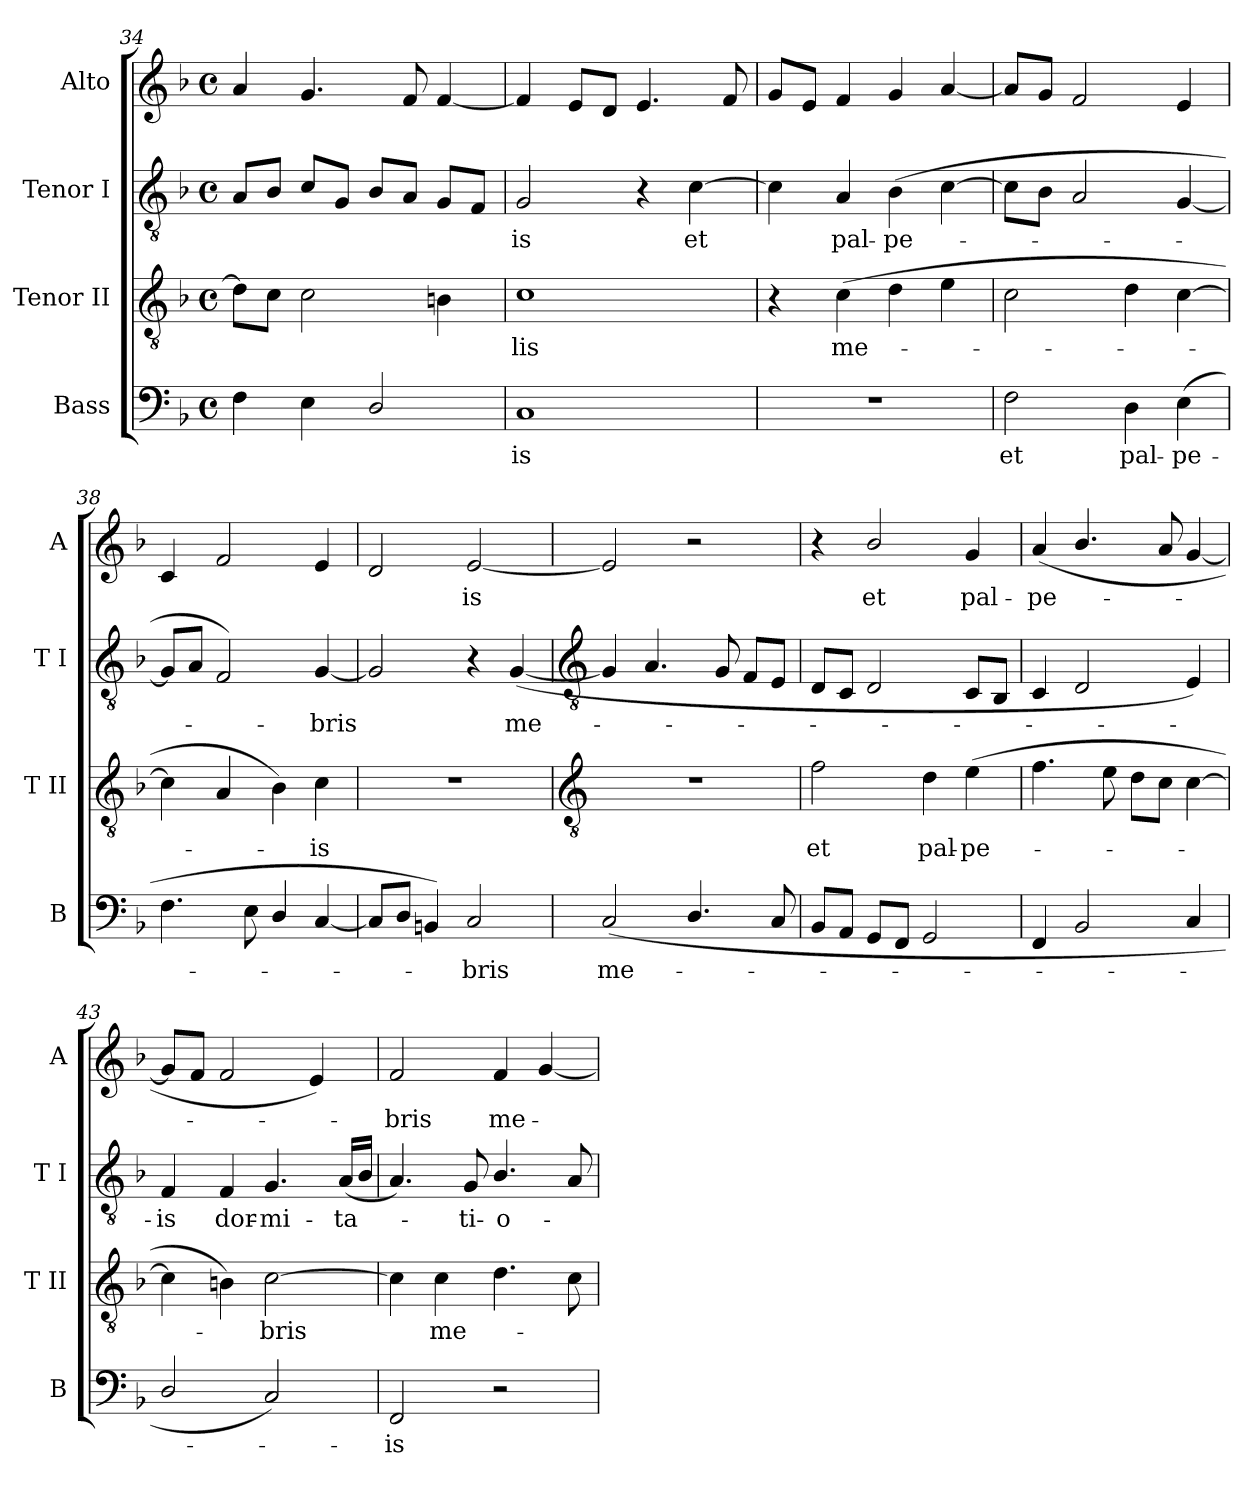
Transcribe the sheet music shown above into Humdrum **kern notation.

**kern	**text	**kern	**text	**kern	**text	**kern	**text
*part4	*part4	*part3	*part3	*part2	*part2	*part1	*part1
*staff4	*staff4	*staff3	*staff3	*staff2	*staff2	*staff1	*staff1
*I"Bass	*	*I"Tenor II	*	*I"Tenor I	*	*I"Alto	*
*I'B	*	*I'T II	*	*I'T I	*	*I'A	*
!!LO:LB:g=z
*clefF4	*	*clefGv2	*	*clefGv2	*	*clefG2	*
*k[b-]	*	*k[b-]	*	*k[b-]	*	*k[b-]	*
*F:	*	*F:	*	*F:	*	*F:	*
*M4/4	*	*M4/4	*	*M4/4	*	*M4/4	*
*met(c)	*	*met(c)	*	*met(c)	*	*met(c)	*
=34	=34	=34	=34	=34	=34	=34	=34
4F	.	8dL]	.	8AL	.	4a	.
.	.	8cJ	.	8B-J	.	.	.
4E	.	2c	.	8cL	.	4.g	.
.	.	.	.	8GJ	.	.	.
2D/	.	.	.	8B-L	.	.	.
.	.	.	.	8AJ	.	8f	.
.	.	4Bn	.	8GL	.	[4f	.
.	.	.	.	8FJ	.	.	.
=35	=35	=35	=35	=35	=35	=35	=35
!	!LO:LY:b	!	!LO:LY:b	!	!LO:LY:b	!	!
1C	is	1c	lis	2G	is	4f]	.
.	.	.	.	.	.	8eL	.
.	.	.	.	.	.	8dJ	.
.	.	.	.	4r	.	4.e	.
!	!	!	!	!	!LO:LY:b	!	!
.	.	.	.	[4c	et	.	.
.	.	.	.	.	.	8f	.
=36	=36	=36	=36	=36	=36	=36	=36
1r	.	4r	.	4c]	.	8gL	.
.	.	.	.	.	.	8eJ	.
!	!	!	!LO:LY:b	!	!LO:LY:b	!	!
.	.	(>4c	me-	4A	pal-	4f	.
!	!	!	!	!	!LO:LY:b	!	!
.	.	4d	.	(<4B-	-pe-	4g	.
.	.	4e	.	[4c	.	[4a	.
=37	=37	=37	=37	=37	=37	=37	=37
!	!LO:LY:b	!	!	!	!	!	!
2F	et	2c	.	8cL]	.	8aL]	.
.	.	.	.	8B-J	.	8gJ	.
.	.	.	.	2A	.	2f	.
!	!LO:LY:b	!	!	!	!	!	!
4D	pal-	4d	.	.	.	.	.
!	!LO:LY:b	!	!	!	!	!	!
(<4E	-pe-	[4c	.	[4G	.	4e	.
=38	=38	=38	=38	=38	=38	=38	=38
4.F	.	4c]	.	8GL]	.	4c	.
.	.	.	.	8AJ	.	.	.
.	.	4A	.	2F)	.	2f	.
8E	.	.	.	.	.	.	.
4D/	.	4B-)	.	.	.	.	.
!	!	!	!LO:LY:b	!	!LO:LY:b	!	!
[4C	.	4c	is	[4G	bris	4e	.
=39	=39	=39	=39	=39	=39	=39	=39
8CL]	.	1r	.	2G]	.	2d	.
8DJ	.	.	.	.	.	.	.
4BBn)	.	.	.	.	.	.	.
!	!LO:LY:b	!	!	!	!	!	!LO:LY:b
2C	bris	.	.	4r	.	[2e	is
!	!	!	!	!	!LO:LY:b	!	!
.	.	.	.	(<[4G	me-	.	.
!!LO:LB:g=z
=40	=40	=40	=40	=40	=40	=40	=40
*	*	*clefGv2	*	*clefGv2	*	*	*
!	!LO:LY:b	!	!	!	!	!	!
(<2C	me-	1r	.	4G]	.	2e]	.
.	.	.	.	4.A	.	.	.
4.D/	.	.	.	.	.	2r	.
.	.	.	.	8G	.	.	.
.	.	.	.	8FL	.	.	.
8C	.	.	.	8EJ	.	.	.
=41	=41	=41	=41	=41	=41	=41	=41
!	!	!	!LO:LY:b	!	!	!	!
8BB-L	.	2f	et	8DL	.	4r	.
8AAJ	.	.	.	8CJ	.	.	.
!	!	!	!	!	!	!	!LO:LY:b
8GGL	.	.	.	2D	.	2b-/	et
8FFJ	.	.	.	.	.	.	.
!	!	!	!LO:LY:b	!	!	!	!
2GG	.	4d	pal-	.	.	.	.
!	!	!	!LO:LY:b	!	!	!	!LO:LY:b
.	.	(>4e	-pe-	8CL	.	4g	pal-
.	.	.	.	8BB-J	.	.	.
=42	=42	=42	=42	=42	=42	=42	=42
!	!	!	!	!	!	!	!LO:LY:b
4FF	.	4.f	.	4C	.	(<4a	-pe-
2BB-	.	.	.	2D	.	4.b-/	.
.	.	8e	.	.	.	.	.
.	.	8dL	.	.	.	.	.
.	.	8cJ	.	.	.	8a	.
4C	.	[4c	.	4E)	.	[4g	.
=43	=43	=43	=43	=43	=43	=43	=43
!	!	!	!	!	!LO:LY:b	!	!
2D/	.	4c]	.	4F	is	8gL]	.
.	.	.	.	.	.	8fJ	.
!	!	!	!	!	!LO:LY:b	!	!
.	.	4Bn)	.	4F	dor-	2f	.
!	!	!	!LO:LY:b	!	!LO:LY:b	!	!
2C)	.	[2c	bris	4.G	-mi-	.	.
.	.	.	.	.	.	4e)	.
!	!	!	!	!	!LO:LY:b	!	!
.	.	.	.	(<16ALL	-ta-	.	.
.	.	.	.	16B-JJ	.	.	.
=44	=44	=44	=44	=44	=44	=44	=44
!	!LO:LY:b	!	!	!	!	!	!LO:LY:b
2FF	is	4c]	.	4.A)	.	2f	bris
!	!	!	!LO:LY:b	!	!	!	!
.	.	4c	me-	.	.	.	.
!	!	!	!	!	!LO:LY:b	!	!
.	.	.	.	8G	ti-	.	.
!	!	!	!	!	!LO:LY:b	!	!LO:LY:b
2r	.	4.d	.	4.B-/	-o-	4f	me-
.	.	.	.	.	.	[4g	.
.	.	8c	.	8A	.	.	.
=	=	=	=	=	=	=	=
*-	*-	*-	*-	*-	*-	*-	*-
